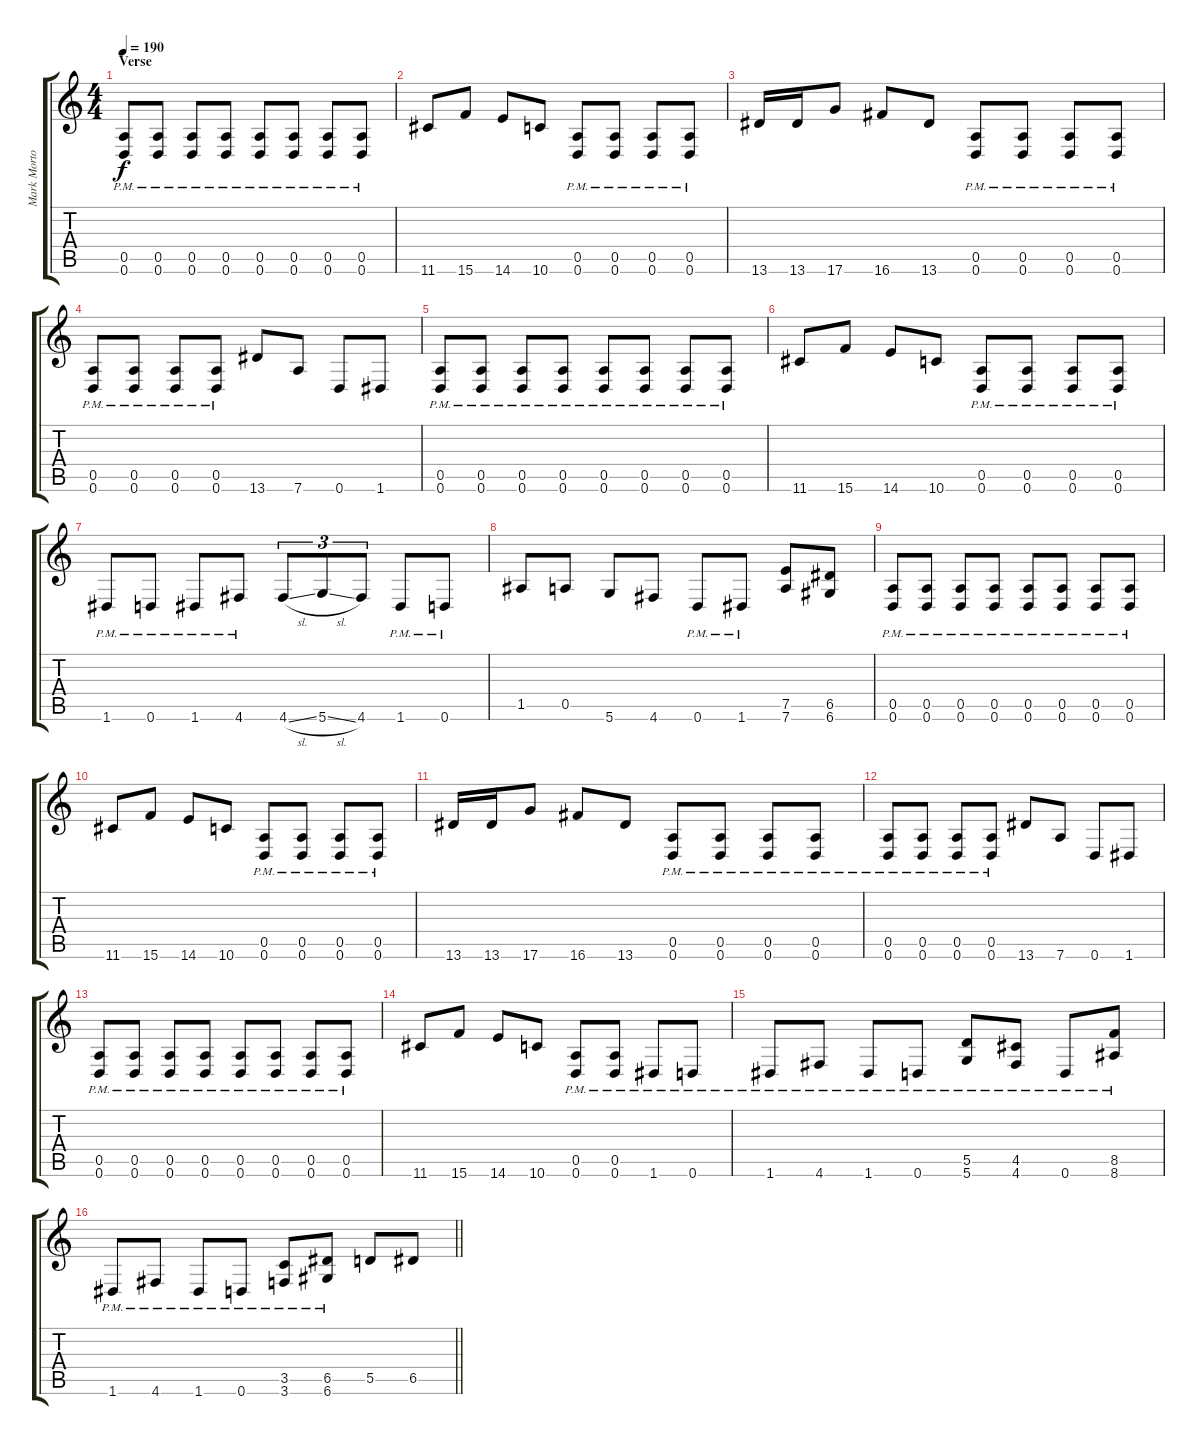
\track ("Mark Morton" "Mark Morto") {instrument distortionguitar}
\staff {score tabs}
\tuning (E4 B3 G3 D3 A2 D2) {hide}
\ts (4 4)
\section ("" "Verse")
\tempo 190
\clef g2
\ks c
(0.5{pm} 0.6{pm}).8{dy f} (0.5{pm} 0.6{pm}).8 (0.5{pm} 0.6{pm}).8 (0.5{pm} 0.6{pm}).8 (0.5{pm} 0.6{pm}).8 (0.5{pm} 0.6{pm}).8 (0.5{pm} 0.6{pm}).8 (0.5{pm} 0.6{pm}).8 |
11.6.8 15.6.8 14.6.8 10.6.8 (0.5{pm} 0.6{pm}).8 (0.5{pm} 0.6{pm}).8 (0.5{pm} 0.6{pm}).8 (0.5{pm} 0.6{pm}).8 |
13.6.16 13.6.16 17.6.8 16.6.8 13.6.8 (0.5{pm} 0.6{pm}).8 (0.5{pm} 0.6{pm}).8 (0.5{pm} 0.6{pm}).8 (0.5{pm} 0.6{pm}).8 |
(0.5{pm} 0.6{pm}).8 (0.5{pm} 0.6{pm}).8 (0.5{pm} 0.6{pm}).8 (0.5{pm} 0.6{pm}).8 13.6.8 7.6.8 0.6.8 1.6.8 |
(0.5{pm} 0.6{pm}).8 (0.5{pm} 0.6{pm}).8 (0.5{pm} 0.6{pm}).8 (0.5{pm} 0.6{pm}).8 (0.5{pm} 0.6{pm}).8 (0.5{pm} 0.6{pm}).8 (0.5{pm} 0.6{pm}).8 (0.5{pm} 0.6{pm}).8 |
11.6.8 15.6.8 14.6.8 10.6.8 (0.5{pm} 0.6{pm}).8 (0.5{pm} 0.6{pm}).8 (0.5{pm} 0.6{pm}).8 (0.5{pm} 0.6{pm}).8 |
1.6{pm}.8 0.6{pm}.8 1.6{pm}.8 4.6{pm}.8 4.6{sl}.8{tu (3 2)} 5.6{sl}.8{tu (3 2)} 4.6.8{tu (3 2)} 1.6{pm}.8 0.6{pm}.8 |
1.5.8 0.5.8 5.6.8 4.6.8 0.6{pm}.8 1.6{pm}.8 (7.5 7.6).8 (6.5 6.6).8 |
(0.5{pm} 0.6{pm}).8 (0.5{pm} 0.6{pm}).8 (0.5{pm} 0.6{pm}).8 (0.5{pm} 0.6{pm}).8 (0.5{pm} 0.6{pm}).8 (0.5{pm} 0.6{pm}).8 (0.5{pm} 0.6{pm}).8 (0.5{pm} 0.6{pm}).8 |
11.6.8 15.6.8 14.6.8 10.6.8 (0.5{pm} 0.6{pm}).8 (0.5{pm} 0.6{pm}).8 (0.5{pm} 0.6{pm}).8 (0.5{pm} 0.6{pm}).8 |
13.6.16 13.6.16 17.6.8 16.6.8 13.6.8 (0.5{pm} 0.6{pm}).8 (0.5{pm} 0.6{pm}).8 (0.5{pm} 0.6{pm}).8 (0.5{pm} 0.6{pm}).8 |
(0.5{pm} 0.6{pm}).8 (0.5{pm} 0.6{pm}).8 (0.5{pm} 0.6{pm}).8 (0.5{pm} 0.6{pm}).8 13.6.8 7.6.8 0.6.8 1.6.8 |
(0.5{pm} 0.6{pm}).8 (0.5{pm} 0.6{pm}).8 (0.5{pm} 0.6{pm}).8 (0.5{pm} 0.6{pm}).8 (0.5{pm} 0.6{pm}).8 (0.5{pm} 0.6{pm}).8 (0.5{pm} 0.6{pm}).8 (0.5{pm} 0.6{pm}).8 |
11.6.8 15.6.8 14.6.8 10.6.8 (0.5{pm} 0.6{pm}).8 (0.5{pm} 0.6{pm}).8 1.6{pm}.8 0.6{pm}.8 |
1.6{pm}.8 4.6{pm}.8 1.6{pm}.8 0.6{pm}.8 (5.5{pm} 5.6{pm}).8 (4.5{pm} 4.6{pm}).8 0.6{pm}.8 (8.5{pm} 8.6{pm}).8 |
\barLineRight lightlight
1.6{pm}.8 4.6{pm}.8 1.6{pm}.8 0.6{pm}.8 (3.5{pm} 3.6{pm}).8 (6.5{pm} 6.6{pm}).8 5.5.8 6.5.8
